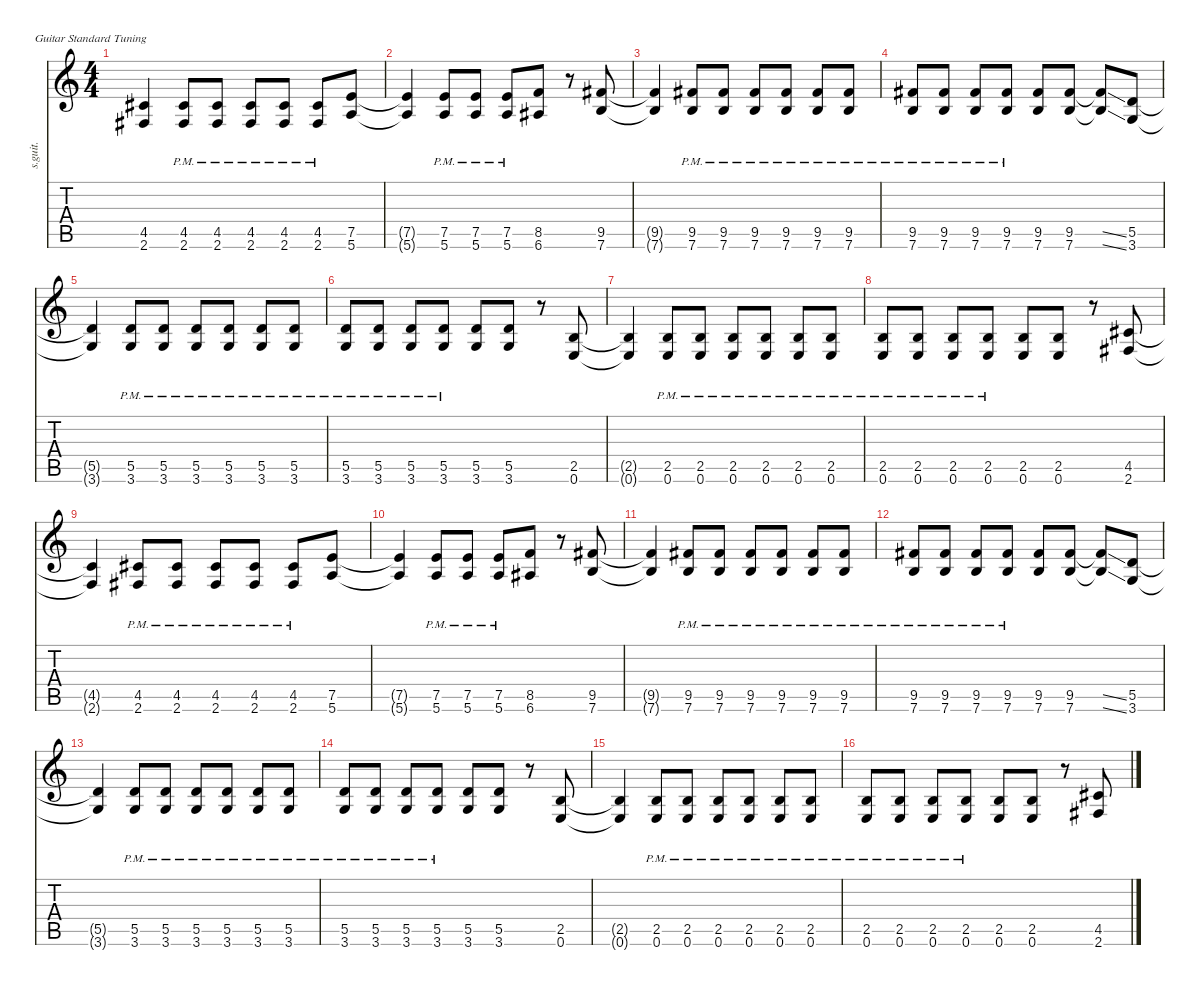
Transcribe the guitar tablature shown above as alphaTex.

\defaultSystemsLayout 4
\hideDynamics
\bracketExtendMode nobrackets
\track ("Dave Mustaine (Rythm Guitar)" "s.guit.") {instrument distortionguitar}
\staff {score tabs}
\tuning (E4 B3 G3 D3 A2 E2)
\ts (4 4)
\tempo (196 hide)
\clef g2
\ks c
(4.5{t acc #} 2.6{t acc #}).4{lyrics (0 "") lyrics (1 "") lyrics (2 "") lyrics (3 "") lyrics (4 "") dy f} (4.5{pm acc #} 2.6{pm acc #}).8{lyrics (0 "") lyrics (1 "") lyrics (2 "") lyrics (3 "") lyrics (4 "")} (4.5{pm acc #} 2.6{pm acc #}).8{lyrics (0 "") lyrics (1 "") lyrics (2 "") lyrics (3 "") lyrics (4 "")} (4.5{pm acc #} 2.6{pm acc #}).8{lyrics (0 "") lyrics (1 "") lyrics (2 "") lyrics (3 "") lyrics (4 "")} (4.5{pm acc #} 2.6{pm acc #}).8{lyrics (0 "") lyrics (1 "") lyrics (2 "") lyrics (3 "") lyrics (4 "")} (4.5{pm acc #} 2.6{pm acc #}).8{lyrics (0 "") lyrics (1 "") lyrics (2 "") lyrics (3 "") lyrics (4 "")} (7.5 5.6).8{lyrics (0 "") lyrics (1 "") lyrics (2 "") lyrics (3 "") lyrics (4 "")} |
(7.5{t} 5.6{t}).4{lyrics (0 "") lyrics (1 "") lyrics (2 "") lyrics (3 "") lyrics (4 "")} (7.5{pm} 5.6{pm}).8{lyrics (0 "") lyrics (1 "") lyrics (2 "") lyrics (3 "") lyrics (4 "")} (7.5{pm} 5.6{pm}).8{lyrics (0 "") lyrics (1 "") lyrics (2 "") lyrics (3 "") lyrics (4 "")} (7.5{pm} 5.6{pm}).8{lyrics (0 "") lyrics (1 "") lyrics (2 "") lyrics (3 "") lyrics (4 "")} (8.5 6.6{acc #}).8{lyrics (0 "") lyrics (1 "") lyrics (2 "") lyrics (3 "") lyrics (4 "")} r.8 (9.5{acc #} 7.6).8{lyrics (0 "") lyrics (1 "") lyrics (2 "") lyrics (3 "") lyrics (4 "")} |
(9.5{t acc #} 7.6{t}).4{lyrics (0 "") lyrics (1 "") lyrics (2 "") lyrics (3 "") lyrics (4 "")} (9.5{pm acc #} 7.6{pm}).8{lyrics (0 "") lyrics (1 "") lyrics (2 "") lyrics (3 "") lyrics (4 "")} (9.5{pm acc #} 7.6{pm}).8{lyrics (0 "") lyrics (1 "") lyrics (2 "") lyrics (3 "") lyrics (4 "")} (9.5{pm acc #} 7.6{pm}).8{lyrics (0 "") lyrics (1 "") lyrics (2 "") lyrics (3 "") lyrics (4 "")} (9.5{pm acc #} 7.6{pm}).8{lyrics (0 "") lyrics (1 "") lyrics (2 "") lyrics (3 "") lyrics (4 "")} (9.5{pm acc #} 7.6{pm}).8{lyrics (0 "") lyrics (1 "") lyrics (2 "") lyrics (3 "") lyrics (4 "")} (9.5{pm acc #} 7.6{pm}).8{lyrics (0 "") lyrics (1 "") lyrics (2 "") lyrics (3 "") lyrics (4 "")} |
(9.5{pm acc #} 7.6{pm}).8{lyrics (0 "") lyrics (1 "") lyrics (2 "") lyrics (3 "") lyrics (4 "")} (9.5{pm acc #} 7.6{pm}).8{lyrics (0 "") lyrics (1 "") lyrics (2 "") lyrics (3 "") lyrics (4 "")} (9.5{pm acc #} 7.6{pm}).8{lyrics (0 "") lyrics (1 "") lyrics (2 "") lyrics (3 "") lyrics (4 "")} (9.5{pm acc #} 7.6{pm}).8{lyrics (0 "") lyrics (1 "") lyrics (2 "") lyrics (3 "") lyrics (4 "")} (9.5{acc #} 7.6).8{lyrics (0 "") lyrics (1 "") lyrics (2 "") lyrics (3 "") lyrics (4 "")} (9.5{acc #} 7.6).8{lyrics (0 "") lyrics (1 "") lyrics (2 "") lyrics (3 "") lyrics (4 "")} (9.5{ss t acc #} 7.6{ss t}).8{lyrics (0 "") lyrics (1 "") lyrics (2 "") lyrics (3 "") lyrics (4 "")} (5.5 3.6).8{lyrics (0 "") lyrics (1 "") lyrics (2 "") lyrics (3 "") lyrics (4 "")} |
(5.5{t} 3.6{t}).4{lyrics (0 "") lyrics (1 "") lyrics (2 "") lyrics (3 "") lyrics (4 "")} (5.5{pm} 3.6{pm}).8{lyrics (0 "") lyrics (1 "") lyrics (2 "") lyrics (3 "") lyrics (4 "")} (5.5{pm} 3.6{pm}).8{lyrics (0 "") lyrics (1 "") lyrics (2 "") lyrics (3 "") lyrics (4 "")} (5.5{pm} 3.6{pm}).8{lyrics (0 "") lyrics (1 "") lyrics (2 "") lyrics (3 "") lyrics (4 "")} (5.5{pm} 3.6{pm}).8{lyrics (0 "") lyrics (1 "") lyrics (2 "") lyrics (3 "") lyrics (4 "")} (5.5{pm} 3.6{pm}).8{lyrics (0 "") lyrics (1 "") lyrics (2 "") lyrics (3 "") lyrics (4 "")} (5.5{pm} 3.6{pm}).8{lyrics (0 "") lyrics (1 "") lyrics (2 "") lyrics (3 "") lyrics (4 "")} |
(5.5{pm} 3.6{pm}).8{lyrics (0 "") lyrics (1 "") lyrics (2 "") lyrics (3 "") lyrics (4 "")} (5.5{pm} 3.6{pm}).8{lyrics (0 "") lyrics (1 "") lyrics (2 "") lyrics (3 "") lyrics (4 "")} (5.5{pm} 3.6{pm}).8{lyrics (0 "") lyrics (1 "") lyrics (2 "") lyrics (3 "") lyrics (4 "")} (5.5{pm} 3.6{pm}).8{lyrics (0 "") lyrics (1 "") lyrics (2 "") lyrics (3 "") lyrics (4 "")} (5.5 3.6).8{lyrics (0 "") lyrics (1 "") lyrics (2 "") lyrics (3 "") lyrics (4 "")} (5.5 3.6).8{lyrics (0 "") lyrics (1 "") lyrics (2 "") lyrics (3 "") lyrics (4 "")} r.8 (2.5 0.6).8{lyrics (0 "") lyrics (1 "") lyrics (2 "") lyrics (3 "") lyrics (4 "")} |
(2.5{t} 0.6{t}).4{lyrics (0 "") lyrics (1 "") lyrics (2 "") lyrics (3 "") lyrics (4 "")} (2.5{pm} 0.6{pm}).8{lyrics (0 "") lyrics (1 "") lyrics (2 "") lyrics (3 "") lyrics (4 "")} (2.5{pm} 0.6{pm}).8{lyrics (0 "") lyrics (1 "") lyrics (2 "") lyrics (3 "") lyrics (4 "")} (2.5{pm} 0.6{pm}).8{lyrics (0 "") lyrics (1 "") lyrics (2 "") lyrics (3 "") lyrics (4 "")} (2.5{pm} 0.6{pm}).8{lyrics (0 "") lyrics (1 "") lyrics (2 "") lyrics (3 "") lyrics (4 "")} (2.5{pm} 0.6{pm}).8{lyrics (0 "") lyrics (1 "") lyrics (2 "") lyrics (3 "") lyrics (4 "")} (2.5{pm} 0.6{pm}).8{lyrics (0 "") lyrics (1 "") lyrics (2 "") lyrics (3 "") lyrics (4 "")} |
(2.5{pm} 0.6{pm}).8{lyrics (0 "") lyrics (1 "") lyrics (2 "") lyrics (3 "") lyrics (4 "")} (2.5{pm} 0.6{pm}).8{lyrics (0 "") lyrics (1 "") lyrics (2 "") lyrics (3 "") lyrics (4 "")} (2.5{pm} 0.6{pm}).8{lyrics (0 "") lyrics (1 "") lyrics (2 "") lyrics (3 "") lyrics (4 "")} (2.5{pm} 0.6{pm}).8{lyrics (0 "") lyrics (1 "") lyrics (2 "") lyrics (3 "") lyrics (4 "")} (2.5 0.6).8{lyrics (0 "") lyrics (1 "") lyrics (2 "") lyrics (3 "") lyrics (4 "")} (2.5 0.6).8{lyrics (0 "") lyrics (1 "") lyrics (2 "") lyrics (3 "") lyrics (4 "")} r.8 (4.5{acc #} 2.6{acc #}).8{lyrics (0 "") lyrics (1 "") lyrics (2 "") lyrics (3 "") lyrics (4 "")} |
(4.5{t acc #} 2.6{t acc #}).4{lyrics (0 "") lyrics (1 "") lyrics (2 "") lyrics (3 "") lyrics (4 "")} (4.5{pm acc #} 2.6{pm acc #}).8{lyrics (0 "") lyrics (1 "") lyrics (2 "") lyrics (3 "") lyrics (4 "")} (4.5{pm acc #} 2.6{pm acc #}).8{lyrics (0 "") lyrics (1 "") lyrics (2 "") lyrics (3 "") lyrics (4 "")} (4.5{pm acc #} 2.6{pm acc #}).8{lyrics (0 "") lyrics (1 "") lyrics (2 "") lyrics (3 "") lyrics (4 "")} (4.5{pm acc #} 2.6{pm acc #}).8{lyrics (0 "") lyrics (1 "") lyrics (2 "") lyrics (3 "") lyrics (4 "")} (4.5{pm acc #} 2.6{pm acc #}).8{lyrics (0 "") lyrics (1 "") lyrics (2 "") lyrics (3 "") lyrics (4 "")} (7.5 5.6).8{lyrics (0 "") lyrics (1 "") lyrics (2 "") lyrics (3 "") lyrics (4 "")} |
(7.5{t} 5.6{t}).4{lyrics (0 "") lyrics (1 "") lyrics (2 "") lyrics (3 "") lyrics (4 "")} (7.5{pm} 5.6{pm}).8{lyrics (0 "") lyrics (1 "") lyrics (2 "") lyrics (3 "") lyrics (4 "")} (7.5{pm} 5.6{pm}).8{lyrics (0 "") lyrics (1 "") lyrics (2 "") lyrics (3 "") lyrics (4 "")} (7.5{pm} 5.6{pm}).8{lyrics (0 "") lyrics (1 "") lyrics (2 "") lyrics (3 "") lyrics (4 "")} (8.5 6.6{acc #}).8{lyrics (0 "") lyrics (1 "") lyrics (2 "") lyrics (3 "") lyrics (4 "")} r.8 (9.5{acc #} 7.6).8{lyrics (0 "") lyrics (1 "") lyrics (2 "") lyrics (3 "") lyrics (4 "")} |
(9.5{t acc #} 7.6{t}).4{lyrics (0 "") lyrics (1 "") lyrics (2 "") lyrics (3 "") lyrics (4 "")} (9.5{pm acc #} 7.6{pm}).8{lyrics (0 "") lyrics (1 "") lyrics (2 "") lyrics (3 "") lyrics (4 "")} (9.5{pm acc #} 7.6{pm}).8{lyrics (0 "") lyrics (1 "") lyrics (2 "") lyrics (3 "") lyrics (4 "")} (9.5{pm acc #} 7.6{pm}).8{lyrics (0 "") lyrics (1 "") lyrics (2 "") lyrics (3 "") lyrics (4 "")} (9.5{pm acc #} 7.6{pm}).8{lyrics (0 "") lyrics (1 "") lyrics (2 "") lyrics (3 "") lyrics (4 "")} (9.5{pm acc #} 7.6{pm}).8{lyrics (0 "") lyrics (1 "") lyrics (2 "") lyrics (3 "") lyrics (4 "")} (9.5{pm acc #} 7.6{pm}).8{lyrics (0 "") lyrics (1 "") lyrics (2 "") lyrics (3 "") lyrics (4 "")} |
(9.5{pm acc #} 7.6{pm}).8{lyrics (0 "") lyrics (1 "") lyrics (2 "") lyrics (3 "") lyrics (4 "")} (9.5{pm acc #} 7.6{pm}).8{lyrics (0 "") lyrics (1 "") lyrics (2 "") lyrics (3 "") lyrics (4 "")} (9.5{pm acc #} 7.6{pm}).8{lyrics (0 "") lyrics (1 "") lyrics (2 "") lyrics (3 "") lyrics (4 "")} (9.5{pm acc #} 7.6{pm}).8{lyrics (0 "") lyrics (1 "") lyrics (2 "") lyrics (3 "") lyrics (4 "")} (9.5{acc #} 7.6).8{lyrics (0 "") lyrics (1 "") lyrics (2 "") lyrics (3 "") lyrics (4 "")} (9.5{acc #} 7.6).8{lyrics (0 "") lyrics (1 "") lyrics (2 "") lyrics (3 "") lyrics (4 "")} (9.5{ss t acc #} 7.6{ss t}).8{lyrics (0 "") lyrics (1 "") lyrics (2 "") lyrics (3 "") lyrics (4 "")} (5.5 3.6).8{lyrics (0 "") lyrics (1 "") lyrics (2 "") lyrics (3 "") lyrics (4 "")} |
(5.5{t} 3.6{t}).4{lyrics (0 "") lyrics (1 "") lyrics (2 "") lyrics (3 "") lyrics (4 "")} (5.5{pm} 3.6{pm}).8{lyrics (0 "") lyrics (1 "") lyrics (2 "") lyrics (3 "") lyrics (4 "")} (5.5{pm} 3.6{pm}).8{lyrics (0 "") lyrics (1 "") lyrics (2 "") lyrics (3 "") lyrics (4 "")} (5.5{pm} 3.6{pm}).8{lyrics (0 "") lyrics (1 "") lyrics (2 "") lyrics (3 "") lyrics (4 "")} (5.5{pm} 3.6{pm}).8{lyrics (0 "") lyrics (1 "") lyrics (2 "") lyrics (3 "") lyrics (4 "")} (5.5{pm} 3.6{pm}).8{lyrics (0 "") lyrics (1 "") lyrics (2 "") lyrics (3 "") lyrics (4 "")} (5.5{pm} 3.6{pm}).8{lyrics (0 "") lyrics (1 "") lyrics (2 "") lyrics (3 "") lyrics (4 "")} |
(5.5{pm} 3.6{pm}).8{lyrics (0 "") lyrics (1 "") lyrics (2 "") lyrics (3 "") lyrics (4 "")} (5.5{pm} 3.6{pm}).8{lyrics (0 "") lyrics (1 "") lyrics (2 "") lyrics (3 "") lyrics (4 "")} (5.5{pm} 3.6{pm}).8{lyrics (0 "") lyrics (1 "") lyrics (2 "") lyrics (3 "") lyrics (4 "")} (5.5{pm} 3.6{pm}).8{lyrics (0 "") lyrics (1 "") lyrics (2 "") lyrics (3 "") lyrics (4 "")} (5.5 3.6).8{lyrics (0 "") lyrics (1 "") lyrics (2 "") lyrics (3 "") lyrics (4 "")} (5.5 3.6).8{lyrics (0 "") lyrics (1 "") lyrics (2 "") lyrics (3 "") lyrics (4 "")} r.8 (2.5 0.6).8{lyrics (0 "") lyrics (1 "") lyrics (2 "") lyrics (3 "") lyrics (4 "")} |
(2.5{t} 0.6{t}).4{lyrics (0 "") lyrics (1 "") lyrics (2 "") lyrics (3 "") lyrics (4 "")} (2.5{pm} 0.6{pm}).8{lyrics (0 "") lyrics (1 "") lyrics (2 "") lyrics (3 "") lyrics (4 "")} (2.5{pm} 0.6{pm}).8{lyrics (0 "") lyrics (1 "") lyrics (2 "") lyrics (3 "") lyrics (4 "")} (2.5{pm} 0.6{pm}).8{lyrics (0 "") lyrics (1 "") lyrics (2 "") lyrics (3 "") lyrics (4 "")} (2.5{pm} 0.6{pm}).8{lyrics (0 "") lyrics (1 "") lyrics (2 "") lyrics (3 "") lyrics (4 "")} (2.5{pm} 0.6{pm}).8{lyrics (0 "") lyrics (1 "") lyrics (2 "") lyrics (3 "") lyrics (4 "")} (2.5{pm} 0.6{pm}).8{lyrics (0 "") lyrics (1 "") lyrics (2 "") lyrics (3 "") lyrics (4 "")} |
(2.5{pm} 0.6{pm}).8{lyrics (0 "") lyrics (1 "") lyrics (2 "") lyrics (3 "") lyrics (4 "")} (2.5{pm} 0.6{pm}).8{lyrics (0 "") lyrics (1 "") lyrics (2 "") lyrics (3 "") lyrics (4 "")} (2.5{pm} 0.6{pm}).8{lyrics (0 "") lyrics (1 "") lyrics (2 "") lyrics (3 "") lyrics (4 "")} (2.5{pm} 0.6{pm}).8{lyrics (0 "") lyrics (1 "") lyrics (2 "") lyrics (3 "") lyrics (4 "")} (2.5 0.6).8{lyrics (0 "") lyrics (1 "") lyrics (2 "") lyrics (3 "") lyrics (4 "")} (2.5 0.6).8{lyrics (0 "") lyrics (1 "") lyrics (2 "") lyrics (3 "") lyrics (4 "")} r.8 (4.5{acc #} 2.6{acc #}).8{lyrics (0 "") lyrics (1 "") lyrics (2 "") lyrics (3 "") lyrics (4 "")}
